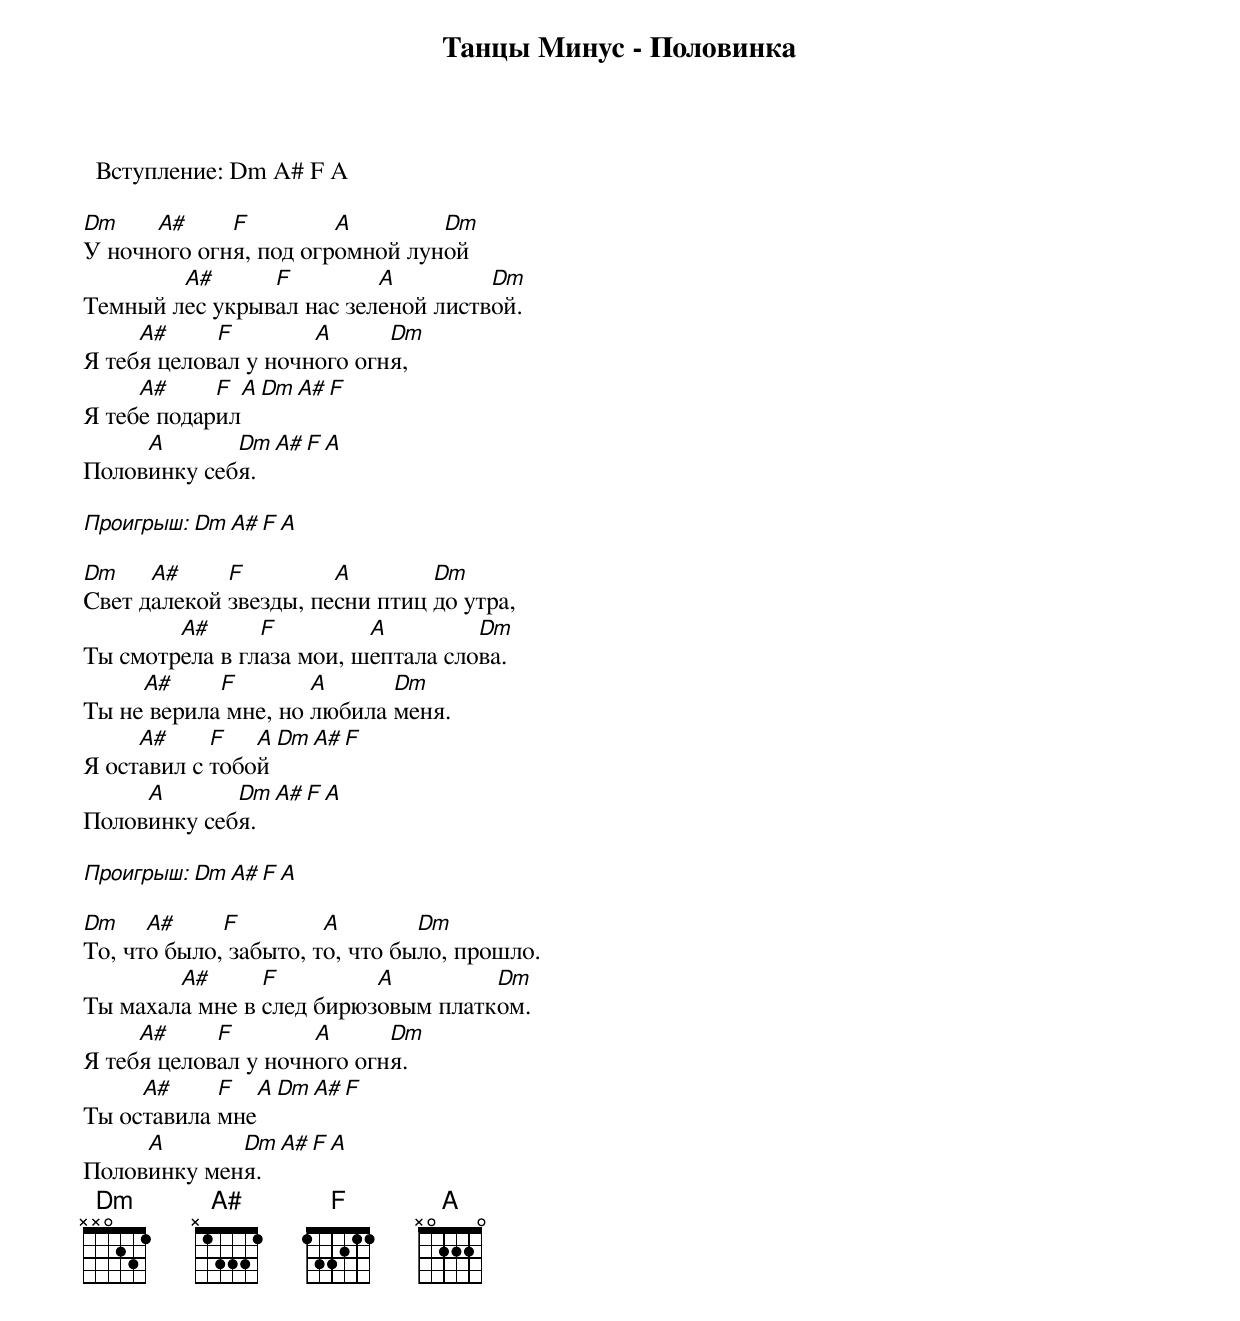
Танцы Минус - Половинка

  Вступление: Dm A# F A

Dm    A#     F         A        Dm
У ночного огня, под огромной луной
        A#      F         A         Dm
Темный лес укрывал нас зеленой листвой.
     A#     F        A      Dm
Я тебя целовал у ночного огня,
     A#     F   A  Dm  A#  F
Я тебе подарил
     A       Dm A# F A
Половинку себя.

  Проигрыш: Dm A# F A

Dm    A#     F         A        Dm
Свет далекой звезды, песни птиц до утра,
        A#      F         A         Dm
Ты смотрела в глаза мои, шептала слова.
     A#     F        A      Dm
Ты не верила мне, но любила меня.
     A#     F   A  Dm  A#  F
Я оставил с тобой
     A       Dm A# F A
Половинку себя.

  Проигрыш: Dm A# F A

Dm    A#     F         A        Dm
То, что было, забыто, то, что было, прошло.
        A#      F         A         Dm
Ты махала мне в след бирюзовым платком.
     A#     F        A      Dm
Я тебя целовал у ночного огня.
     A#     F   A  Dm  A#  F
Ты оставила мне
     A       Dm A# F A
Половинку меня.
